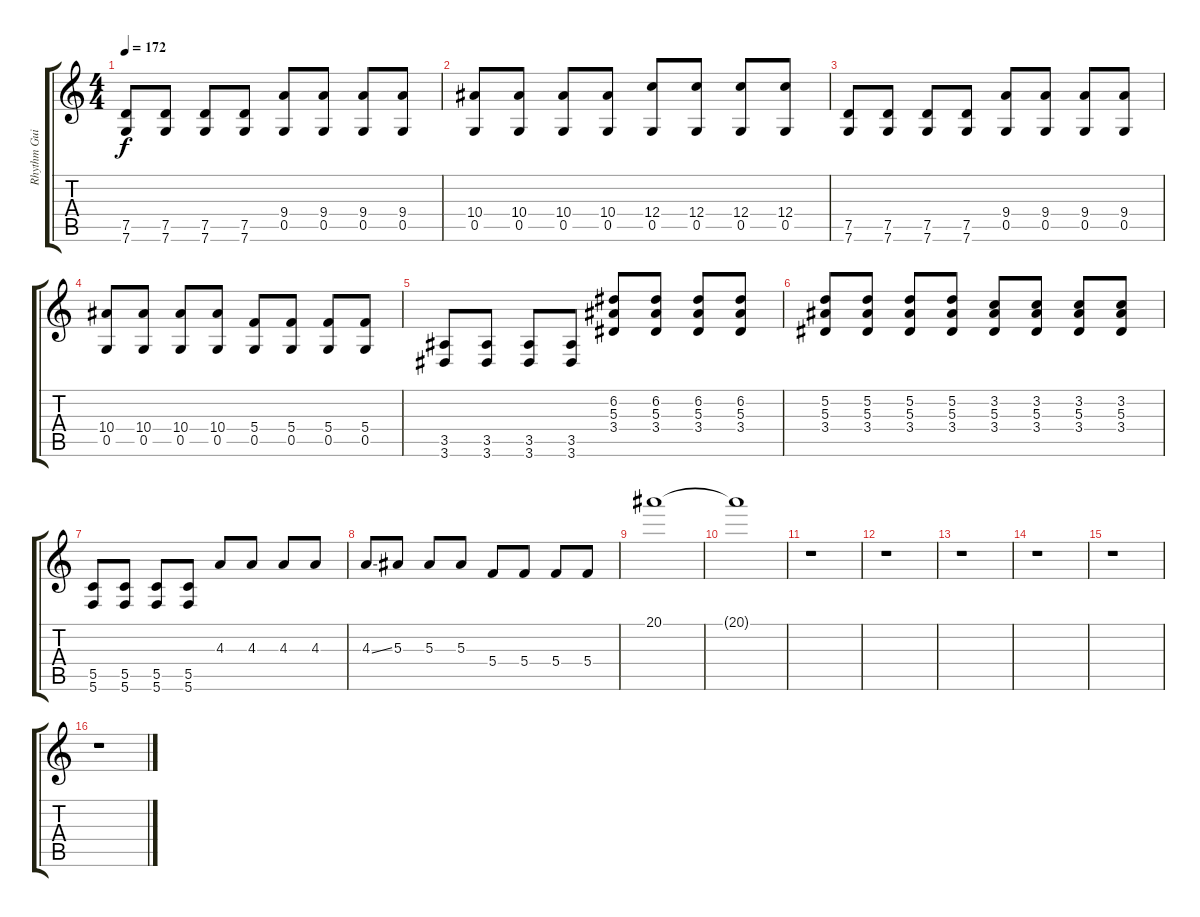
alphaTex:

\track ("Rhythm Guitar 2" "Rhythm Gui") {instrument distortionguitar}
\staff {score tabs}
\tuning (D4 A3 F3 C3 G2 C2) {hide}
\ts (4 4)
\tempo 172
\clef g2
\ks c
(7.5 7.6).8{dy f} (7.5 7.6).8 (7.5 7.6).8 (7.5 7.6).8 (9.4 0.5).8 (9.4 0.5).8 (9.4 0.5).8 (9.4 0.5).8 |
(10.4 0.5).8 (10.4 0.5).8 (10.4 0.5).8 (10.4 0.5).8 (12.4 0.5).8 (12.4 0.5).8 (12.4 0.5).8 (12.4 0.5).8 |
(7.5 7.6).8 (7.5 7.6).8 (7.5 7.6).8 (7.5 7.6).8 (9.4 0.5).8 (9.4 0.5).8 (9.4 0.5).8 (9.4 0.5).8 |
(10.4 0.5).8 (10.4 0.5).8 (10.4 0.5).8 (10.4 0.5).8 (5.4 0.5).8 (5.4 0.5).8 (5.4 0.5).8 (5.4 0.5).8 |
(3.5 3.6).8 (3.5 3.6).8 (3.5 3.6).8 (3.5 3.6).8 (6.2 5.3 3.4).8 (6.2 5.3 3.4).8 (6.2 5.3 3.4).8 (6.2 5.3 3.4).8 |
(5.2 5.3 3.4).8 (5.2 5.3 3.4).8 (5.2 5.3 3.4).8 (5.2 5.3 3.4).8 (3.2 5.3 3.4).8 (3.2 5.3 3.4).8 (3.2 5.3 3.4).8 (3.2 5.3 3.4).8 |
(5.5 5.6).8 (5.5 5.6).8 (5.5 5.6).8 (5.5 5.6).8 4.3.8 4.3.8 4.3.8 4.3.8 |
4.3{ss}.8 5.3.8 5.3.8 5.3.8 5.4.8 5.4.8 5.4.8 5.4.8 |
20.1.1 |
20.1{t}.1 |
r.1 |
r.1 |
r.1 |
r.1 |
r.1 |
r.1
